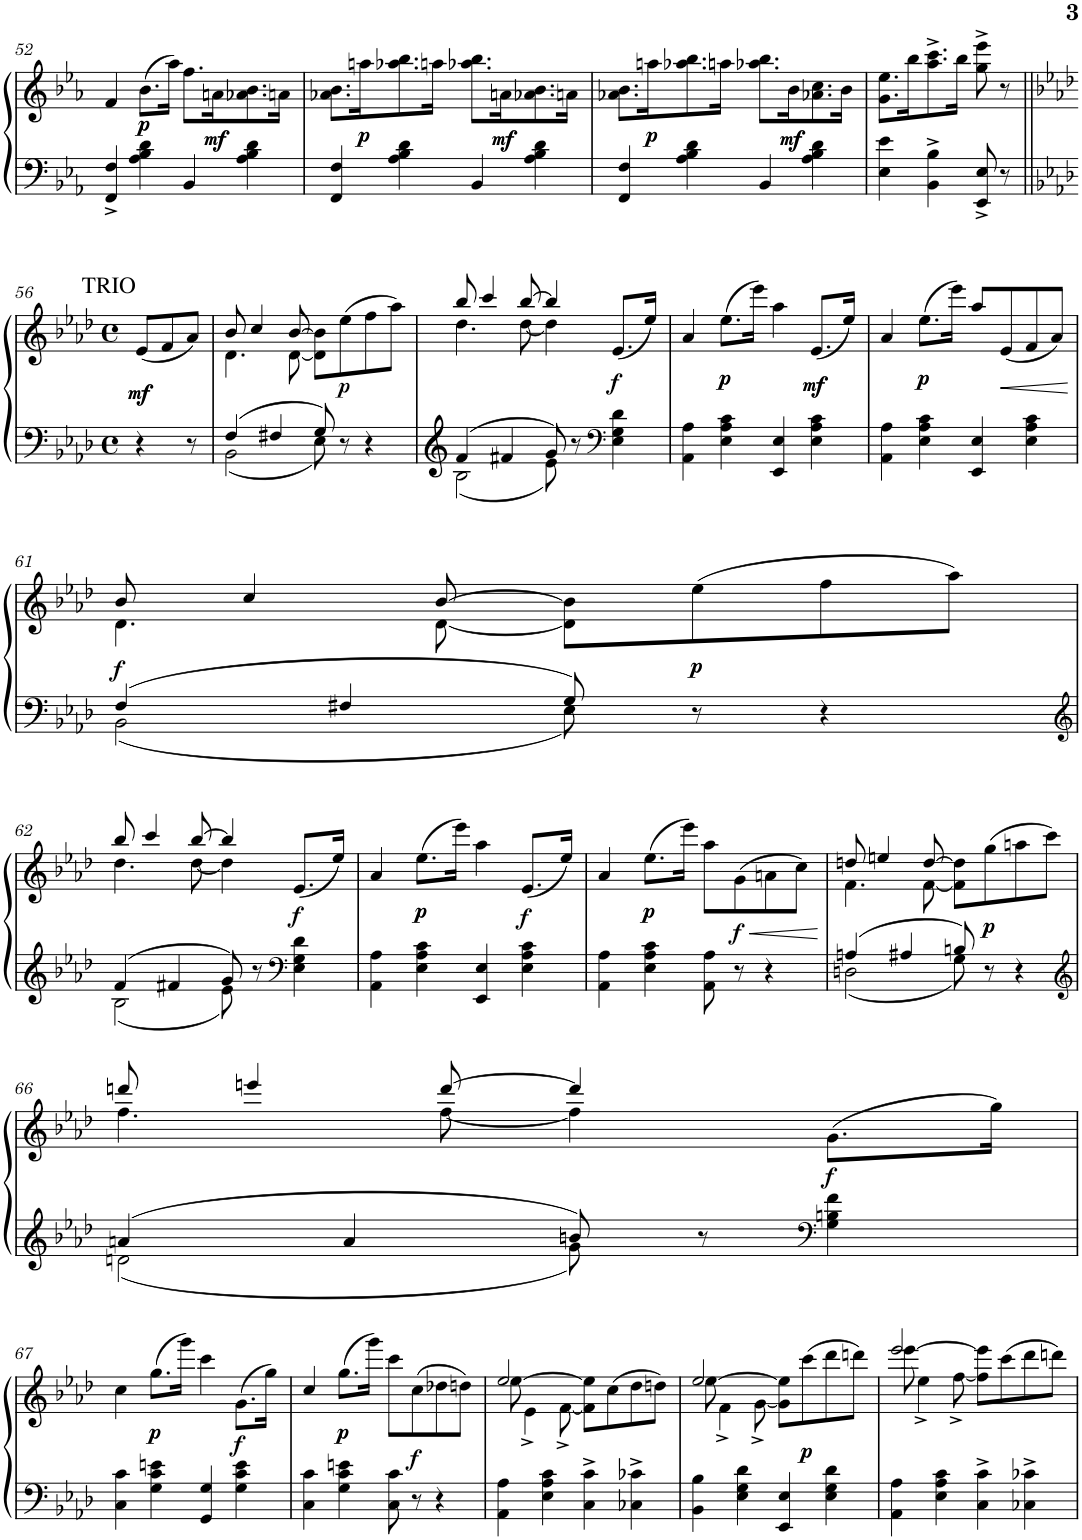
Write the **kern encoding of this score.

**kern	**kern	**dynam
*part1	*part1	*part1
*staff2	*staff1	*staff1/2
*I"Piano	*	*
*I'Pno.	*	*
!!LO:PB:g=z
*clefF4	*clefG2	*
*k[b-e-a-]	*k[b-e-a-]	*
*M4/4	*M4/4	*
*met(c)	*met(c)	*
=52	=52	=52
4FF/^ 4F/^	4f/	.
!	!	!LO:DY:b
!	!	!LO:DY:n=1:b
4A-\ 4B-\ 4d\	(8.b-\L	p p
.	16aa-\Jk)	.
4BB-/	8.ff\L	.
!	!	!LO:DY:n=2:b
!	!	!LO:DY:n=3:b
.	16an\K	mf mf
4A-\ 4B-\ 4d\	8.a-X\ 8.b-\	.
.	16an\Jk	.
=53	=53	=53
4FF/ 4F/	8.a-X\ 8.b-\L	.
!	!	!LO:DY:b
!	!	!LO:DY:n=1:b
.	16aan\K	p p
4A-\ 4B-\ 4d\	8.aa-X\ 8.bb-\	.
.	16aan\Jk	.
4BB-/	8.aa-X\ 8.bb-\L	.
!	!	!LO:DY:n=2:b
!	!	!LO:DY:n=3:b
.	16an\K	mf mf
4A-\ 4B-\ 4d\	8.a-X\ 8.b-\	.
.	16an\Jk	.
=54	=54	=54
4FF/ 4F/	8.a-X\ 8.b-\L	.
!	!	!LO:DY:b
!	!	!LO:DY:n=1:b
.	16aan\K	p p
4A-\ 4B-\ 4d\	8.aa-X\ 8.bb-\	.
.	16aan\Jk	.
4BB-/	8.aa-X\ 8.bb-\L	.
!	!	!LO:DY:n=2:b
!	!	!LO:DY:n=3:b
.	16b-\K	mf mf
4A-\ 4B-\ 4d\	8.a-X\ 8.cc\	.
.	16b-\Jk	.
=55	=55	=55
4E-\ 4e-\	8.g\ 8.ee-\L	.
.	16bb-\K	.
4BB-\^ 4B-\^	8.aa-\^ 8.ccc\^	.
.	16bb-\Jk	.
8EE-/^ 8E-/^	8gg\^ 8eee-\^	.
8r	8r	.
!!LO:LB:g=z
=56||	=56||	=56||
*k[b-e-a-d-]	*k[b-e-a-d-]	*
*M4/4	*M4/4	*
*met(c)	*met(c)	*
!	!LO:TX:a:t=TRIO	!
!	!	!LO:DY:b
!	!	!LO:DY:n=1:b
4r	(8e-/L	mf mf
.	8f/	.
8r	8a-/J)	.
=57	=57	=57
*^	*^	*
4F/	2BB-\	8b-/	4.d-\	.
.	.	4cc/	.	.
4F#X/	.	.	.	.
.	.	[8b-/	[8d-\	.
8G/	8E-\	8d-\] 8b-\]L	2ryy	.
!	!	!	!	!LO:DY:b
8r	4.ryy	(8ee-\	.	p
4r	.	8ff\	.	.
.	.	8aa-\J)	.	.
=58	=58	=58	=58	=58
4f/	2B-\	8bb-/	4.dd-\	.
.	.	4ccc/	.	.
4f#X/	.	.	.	.
.	.	[8bb-/	[8dd-\	.
8g/	8e-\	4bb-/]	4dd-\]	.
8r	4.ryy	.	.	.
*clefF4	*	*	*	*
!	!	!	!	!LO:DY:b
4E-\ 4G\ 4d-\	.	(8.e-/L	4ryy	f
.	.	16ee-/Jk)	.	.
*v	*v	*	*	*
*	*v	*v	*
=59	=59	=59
4AA-\ 4A-\	4a-/	.
!	!	!LO:DY:b
!	!	!LO:DY:n=1:b
4E-\ 4A-\ 4c\	(8.ee-\L	p p
.	16eee-\Jk)	.
4EE-/ 4E-/	4aa-\	.
!	!	!LO:DY:n=2:b
!	!	!LO:DY:n=3:b
4E-\ 4A-\ 4c\	(8.e-/L	mf mf
.	16ee-/Jk)	.
=60	=60	=60
4AA-\ 4A-\	4a-/	.
!	!	!LO:DY:b
!	!	!LO:DY:n=1:b
4E-\ 4A-\ 4c\	(8.ee-\L	p p
.	16eee-\Jk)	.
4EE-/ 4E-/	8aa-/L	.
!	!	!LO:HP:b
.	(8e-/	<
4E-\ 4A-\ 4c\	8f/	.
.	8a-/J)	.
.	.	[
!!LO:LB:g=z
=61	=61	=61
*^	*^	*
!	!	!	!	!LO:DY:b
4F/	2BB-\	8b-/	4.d-\	f
.	.	4cc/	.	.
4F#X/	.	.	.	.
.	.	[8b-/	[8d-\	.
8G/	8E-\	8d-\] 8b-\]L	2ryy	.
!	!	!	!	!LO:DY:b
!	!	!	!	!LO:DY:n=1:b
8r	4.ryy	(8ee-\	.	p p
4r	.	8ff\	.	.
.	.	8aa-\J)	.	.
!!LO:LB:g=z	!!
=62	=62	=62	=62	=62
*clefG2	*	*	*	*
4f/	2B-\	8bb-/	4.dd-\	.
.	.	4ccc/	.	.
4f#X/	.	.	.	.
.	.	[8bb-/	[8dd-\	.
8g/	8e-\	4bb-/]	4dd-\]	.
8r	4.ryy	.	.	.
*clefF4	*	*	*	*
!	!	!	!	!LO:DY:b
4E-\ 4G\ 4d-\	.	(8.e-/L	4ryy	f
.	.	16ee-/Jk)	.	.
*v	*v	*	*	*
*	*v	*v	*
=63	=63	=63
4AA-\ 4A-\	4a-/	.
!	!	!LO:DY:b
!	!	!LO:DY:n=1:b
4E-\ 4A-\ 4c\	(8.ee-\L	p p
.	16eee-\Jk)	.
4EE-/ 4E-/	4aa-\	.
!	!	!LO:DY:n=2:b
4E-\ 4A-\ 4c\	(8.e-/L	f
.	16ee-/Jk)	.
=64	=64	=64
4AA-\ 4A-\	4a-/	.
!	!	!LO:DY:b
!	!	!LO:DY:n=1:b
4E-\ 4A-\ 4c\	(8.ee-\L	p p
.	16eee-\Jk)	.
8AA-\ 8A-\	8aa-\L	.
!	!	!LO:HP:b
!	!	!LO:DY:n=2:b
8r	(8g\	< f
4r	8an\	.
.	8cc\J)	.
.	.	[
=65	=65	=65
*^	*^	*
4An/	2Dn\	8ddn/	4.f\	.
.	.	4een/	.	.
4A#X/	.	.	.	.
.	.	[8dd/	[8f\	.
8Bn/	8G\	8f\] 8dd\]L	2ryy	.
!	!	!	!	!LO:DY:b
!	!	!	!	!LO:DY:n=1:b
8r	4.ryy	(8gg\	.	p p
4r	.	8aan\	.	.
.	.	8ccc\J)	.	.
!!LO:LB:g=z	!!
=66	=66	=66	=66	=66
*clefG2	*	*	*	*
4an/	2dn\	8dddn/	4.ff\	.
.	.	4eeen/	.	.
4a/	.	.	.	.
.	.	[8ddd/	[8ff\	.
8bn/	8g\	4ddd/]	4ff\]	.
8r	4.ryy	.	.	.
*clefF4	*	*	*	*
!	!	!	!	!LO:DY:b
4G\ 4Bn\ 4f\	.	(8.g\L	4ryy	f
.	.	16gg\Jk)	.	.
*v	*v	*	*	*
*	*v	*v	*
!!LO:LB:g=z
=67	=67	=67
4C\ 4c\	4cc\	.
!	!	!LO:DY:b
!	!	!LO:DY:n=1:b
4G\ 4c\ 4en\	(8.gg\L	p p
.	16ggg\Jk)	.
4GG/ 4G/	4ccc\	.
!	!	!LO:DY:n=2:b
4G\ 4c\ 4e\	(8.g\L	f
.	16gg\Jk)	.
=68	=68	=68
4C\ 4c\	4cc/	.
!	!	!LO:DY:b
!	!	!LO:DY:n=1:b
4G\ 4c\ 4en\	(8.gg\L	p p
.	16ggg\Jk)	.
8C\ 8c\	8ccc\L	.
!	!	!LO:DY:n=2:b
8r	(8cc\	f
4r	8dd-X\	.
.	8ddn\J)	.
=69	=69	=69
*	*^	*
4AA-\ 4A-\	[2ee-/	8ee-\	.
.	.	4e-^\	.
4E-\ 4A-\ 4c\	.	.	.
.	.	[8f^\	.
4C\^> 4c\^>	8f\] 8ee-\]L	2ryy	.
.	(8cc\	.	.
4C-X\^> 4c-X\^>	8dd-\	.	.
.	8ddn\J)	.	.
=70	=70	=70	=70
4BB-\ 4B-\	[2ee-/	8ee-\	.
.	.	4f^\	.
4E-\ 4G\ 4d-\	.	.	.
.	.	[8g^\	.
4EE-/ 4E-/	8g\] 8ee-\]L	2ryy	.
!	!	!	!LO:DY:b
!	!	!	!LO:DY:n=1:b
.	(8ccc\	.	p p
4E-\ 4G\ 4d-\	8ddd-\	.	.
.	8dddn\J)	.	.
=71	=71	=71	=71
4AA-\ 4A-\	2eee-/	[>8eee-\	.
.	.	4ee-^\	.
4E-\ 4A-\ 4c\	.	.	.
.	.	[8ff^\	.
4C\^> 4c\^>	8ff\] 8eee-\]L	2ryy	.
.	(8ccc\	.	.
4C-X\^> 4c-X\^>	8ddd-\	.	.
.	8dddn\J)	.	.
*	*v	*v	*
=	=	=
*-	*-	*-
